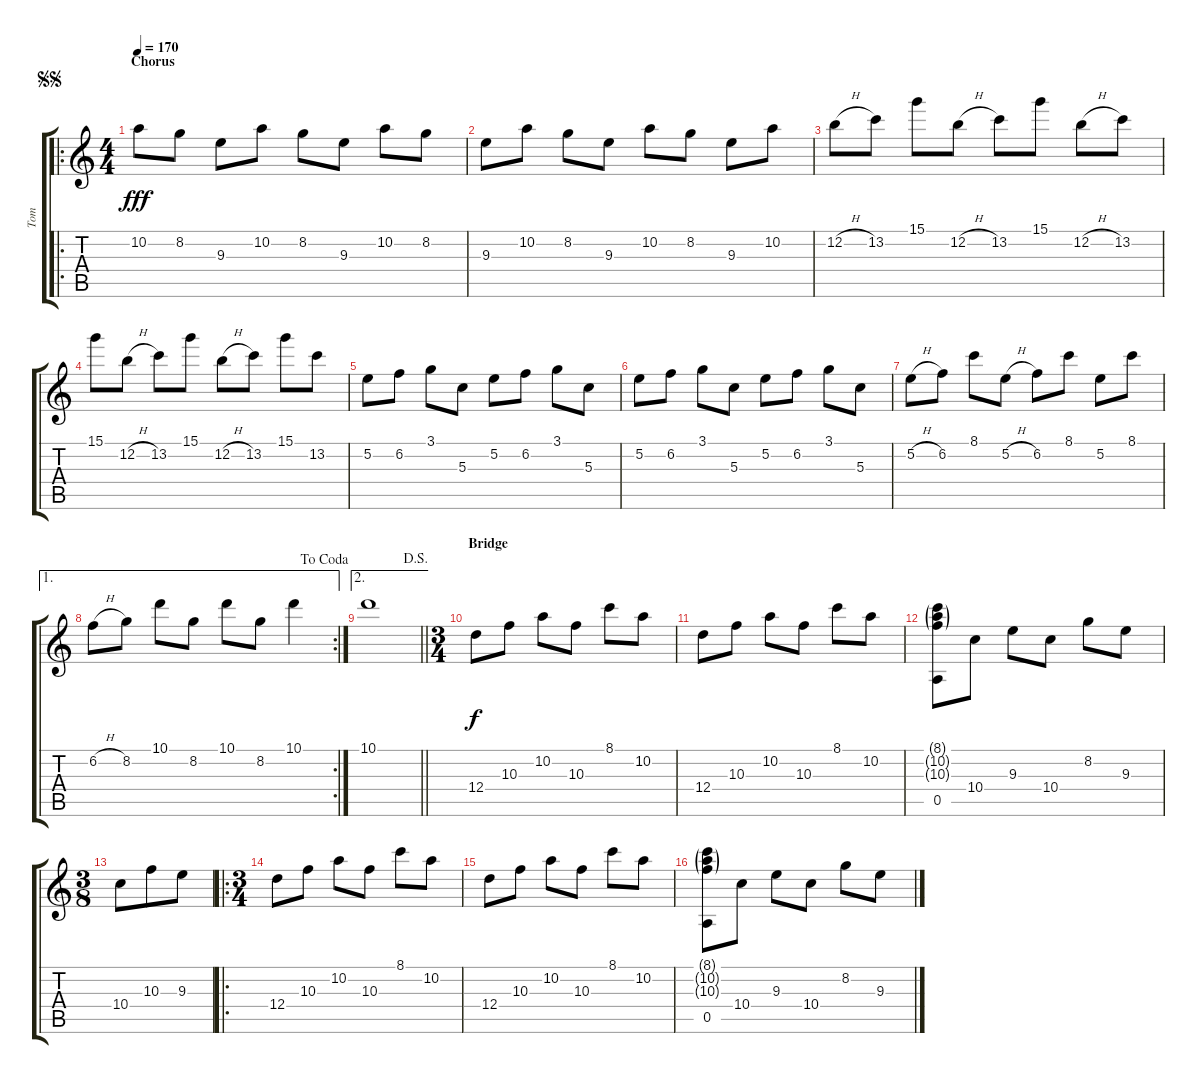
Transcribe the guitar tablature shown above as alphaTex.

\track ("Tom" "Tom") {instrument electricguitarjazz}
\staff {score tabs}
\tuning (E4 B3 G3 D3 A2 E2) {hide}
\ro
\ts (4 4)
\section ("" "Chorus")
\jump segnosegno
\tempo 170
\clef g2
\ks c
10.2.8{dy fff instrument distortionguitar} 8.2.8 9.3.8 10.2.8 8.2.8 9.3.8 10.2.8 8.2.8 |
9.3.8 10.2.8 8.2.8 9.3.8 10.2.8 8.2.8 9.3.8 10.2.8 |
12.2{h}.8 13.2.8 15.1.8 12.2{h}.8 13.2.8 15.1.8 12.2{h}.8 13.2.8 |
15.1.8 12.2{h}.8 13.2.8 15.1.8 12.2{h}.8 13.2.8 15.1.8 13.2.8 |
5.2.8 6.2.8 3.1.8 5.3.8 5.2.8 6.2.8 3.1.8 5.3.8 |
5.2.8 6.2.8 3.1.8 5.3.8 5.2.8 6.2.8 3.1.8 5.3.8 |
5.2{h}.8 6.2.8 8.1.8 5.2{h}.8 6.2.8 8.1.8 5.2.8 8.1.8 |
\ae 1
\rc 2
\jump dacoda
6.2{h}.8 8.2.8 10.1.8 8.2.8 10.1.8 8.2.8 10.1.4 |
\ae 2
\jump dalsegno
\barLineRight lightlight
10.1.1 |
\ts (3 4)
\section ("" "Bridge")
12.4.8{dy f instrument electricguitarjazz} 10.3.8 10.2.8 10.3.8 8.1.8 10.2.8 |
12.4.8 10.3.8 10.2.8 10.3.8 8.1.8 10.2.8 |
(8.1{g} 10.2{g} 10.3{g} 0.5).8 10.4.8 9.3.8 10.4.8 8.2.8 9.3.8 |
\ts (3 8)
10.4.8 10.3.8 9.3.8 |
\ro
\ts (3 4)
12.4.8 10.3.8 10.2.8 10.3.8 8.1.8 10.2.8 |
12.4.8 10.3.8 10.2.8 10.3.8 8.1.8 10.2.8 |
(8.1{g} 10.2{g} 10.3{g} 0.5).8 10.4.8 9.3.8 10.4.8 8.2.8 9.3.8
